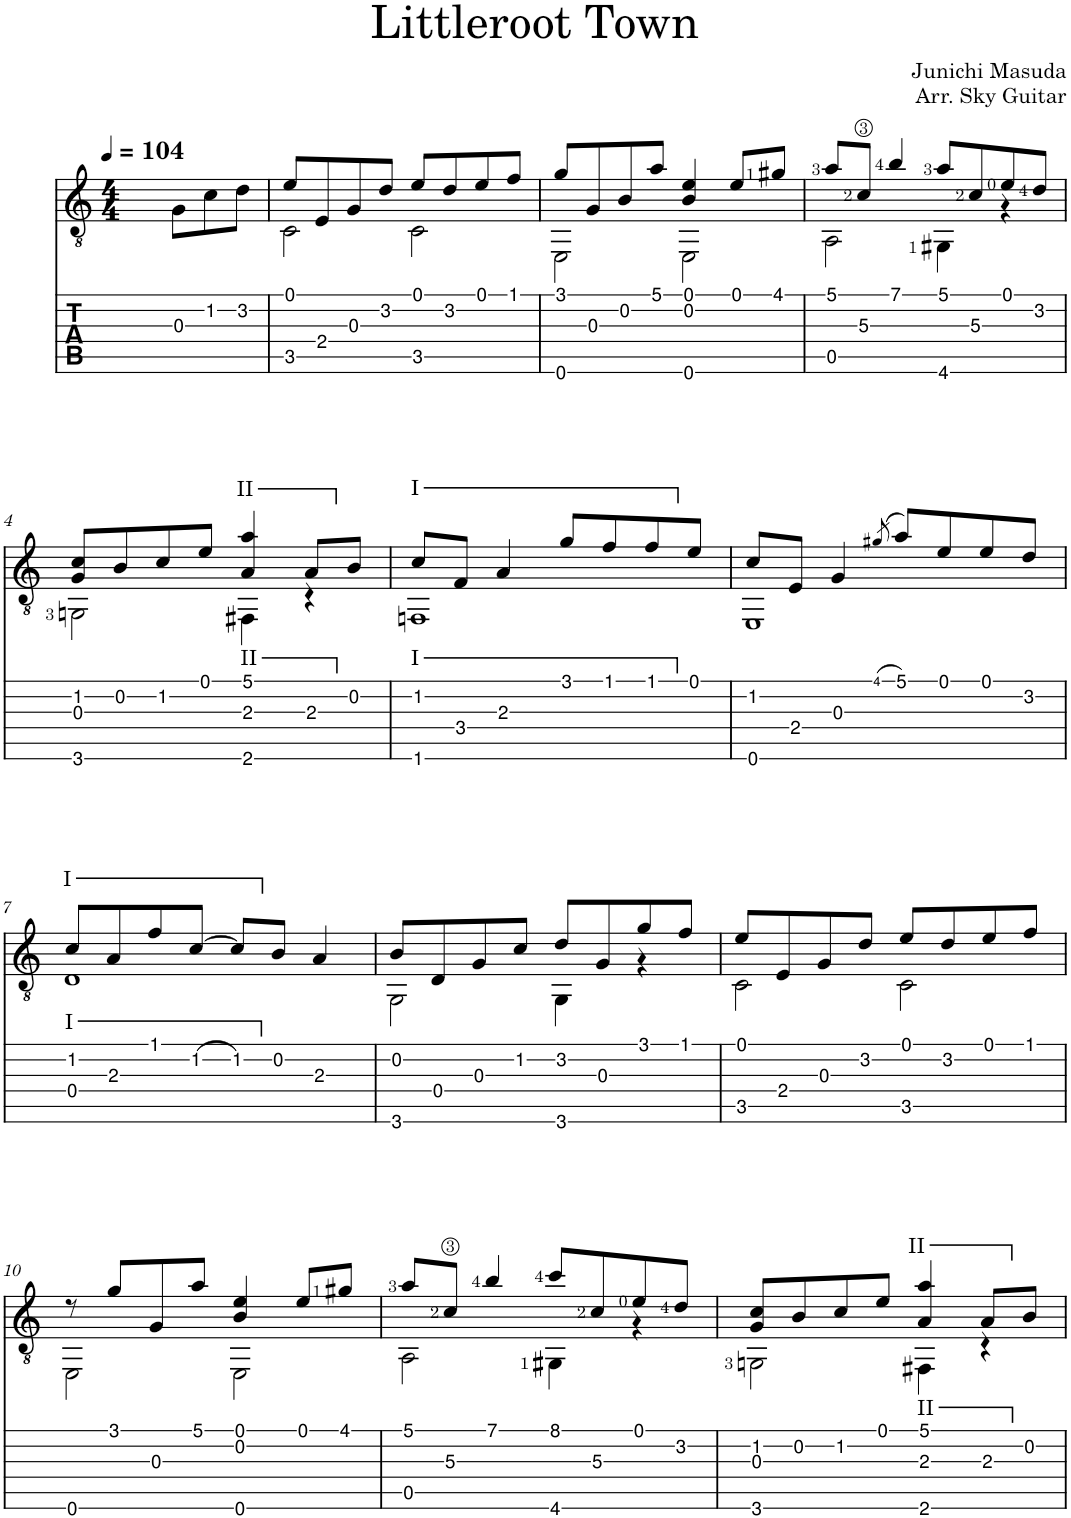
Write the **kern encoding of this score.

**kern	**kern
*part1	*part1
*staff2	*staff1
*I"古典吉他	*
*stria6	*
*	*clefGv2
*k[]	*k[]
*M4/4	*M4/4
*MM104	*MM104
=	=
8ryy	8ryy
8G	8G\L
8cL	8c\
8dJ	8d\J
=1	=1
*^	*^
8eL	2C	8e/L	2C\
8EJ	.	8E/	.
8GL	.	8G/	.
8dJ	.	8d/J	.
8eL	2C	8e/L	2C\
8dJ	.	8d/	.
8eL	.	8e/	.
8fJ	.	8f/J	.
=2	=2	=2	=2
8gL	2EE	8g/L	2EE\
8GJ	.	8G/	.
8BL	.	8B/	.
8aJ	.	8a/J	.
4B 4e	2EE	4B/ 4e/	2EE\
8eL	.	8e/L	.
8g#J	.	8g#X/J	.
=3	=3	=3	=3
8aL	2AA	8a/L	2AA\
8cJ	.	8c/J	.
4b	.	4b/	.
8aL	4GG#	8a/L	4GG#X\
8cJ	.	8c/	.
8eL	4r	8e/	4r
8dJ	.	8d/J	.
!!LO:LB:g=z	!!
=4	=4	=4	=4
8G\ 8c\L	2GGn	8G/ 8c/L	2GGn\
8BJ	.	8B/	.
8cL	.	8c/	.
8eJ	.	8e/J	.
!	!	!LO:TX:a:t=II	!
!LO:TX:a:t=II	!	!	!
4A 4a	4FF#	4A/ 4a/	4FF#X\
8AL	4r	8A/L	4r
8BJ	.	8B/J	.
=5	=5	=5	=5
!	!	!LO:TX:a:t=I	!
!LO:TX:a:t=I	!	!	!
8cL	1FFn	8c/L	1FFn
8FJ	.	8F/J	.
4A	.	4A/	.
8gL	.	8g/L	.
8fJ	.	8f/	.
8fL	.	8f/	.
8eJ	.	8e/J	.
=6	=6	=6	=6
8cL	1EE	8c/L	1EE
8EJ	.	8E/J	.
4G	.	4G/	.
qg#	.	(8qg#X/	.
8aL	.	8a/L)	.
8eJ	.	8e/	.
8eL	.	8e/	.
8dJ	.	8d/J	.
!!LO:LB:g=z	!!
=7	=7	=7	=7
!	!	!LO:TX:a:t=I	!
!LO:TX:a:t=I	!	!	!
8cL	1D	8c/L	1D
8AJ	.	8A/	.
8fL	.	8f/	.
[8cJ	.	[8c/J	.
8cL]	.	8c/L]	.
8BJ	.	8B/J	.
4A	.	4A/	.
=8	=8	=8	=8
8BL	2GG	8B/L	2GG\
8DJ	.	8D/	.
8GL	.	8G/	.
8cJ	.	8c/J	.
8dL	4GG	8d/L	4GG\
8GJ	.	8G/	.
8gL	4r	8g/	4r
8fJ	.	8f/J	.
=9	=9	=9	=9
8eL	2C	8e/L	2C\
8EJ	.	8E/	.
8GL	.	8G/	.
8dJ	.	8d/J	.
8eL	2C	8e/L	2C\
8dJ	.	8d/	.
8eL	.	8e/	.
8fJ	.	8f/J	.
!!LO:LB:g=z	!!
=10	=10	=10	=10
8r	2EE	8r	2EE\
8g	.	8g/L	.
8GL	.	8G/	.
8aJ	.	8a/J	.
4B 4e	2EE	4B/ 4e/	2EE\
8eL	.	8e/L	.
8g#J	.	8g#X/J	.
=11	=11	=11	=11
8aL	2AA	8a/L	2AA\
8cJ	.	8c/J	.
4b	.	4b/	.
8ccL	4GG#	8cc/L	4GG#X\
8cJ	.	8c/	.
8eL	4r	8e/	4r
8dJ	.	8d/J	.
=12	=12	=12	=12
8G\ 8c\L	2GGn	8G/ 8c/L	2GGn\
8BJ	.	8B/	.
8cL	.	8c/	.
8eJ	.	8e/J	.
!	!	!LO:TX:a:t=II	!
!LO:TX:a:t=II	!	!	!
4A 4a	4FF#	4A/ 4a/	4FF#X\
8AL	4r	8A/L	4r
8BJ	.	8B/J	.
*v	*v	*	*
*	*v	*v
=	=
*-	*-
